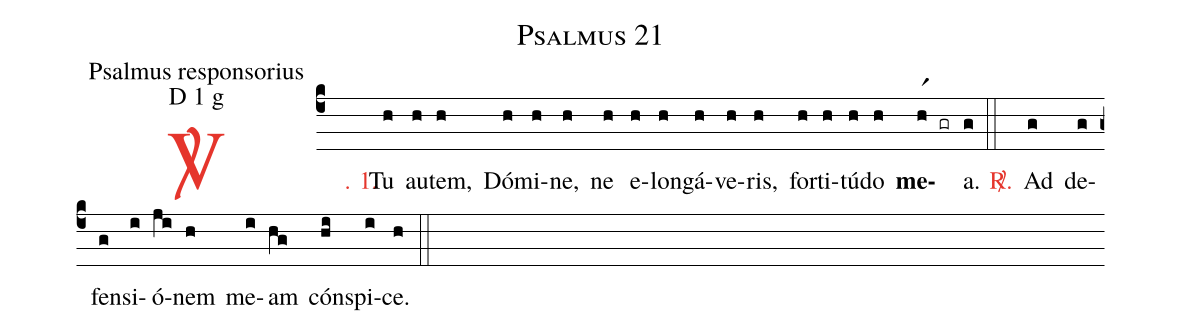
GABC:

name: Psalmus 21;
office-part: Psalmus responsorius;
mode: D 1 g;
%%
(c4)

<c><sp>V/</sp>. 1.</c>() Tu(h) au(h)tem,(h) Dó(h)mi(h)ne,(h) ne(h) e(h)lon(h)gá(h)ve(h)ris,(h) for(h)ti(h)tú(h)do(h) <b>me</b>(hr1 gr)a.(g)

(::)

<c><sp>R/</sp>.</c>() Ad(g) de(g)fen(g)si(i)ó(ji)nem(h) me(i)am(hg) cón(hi)spi(i)ce.(h)

(::)
